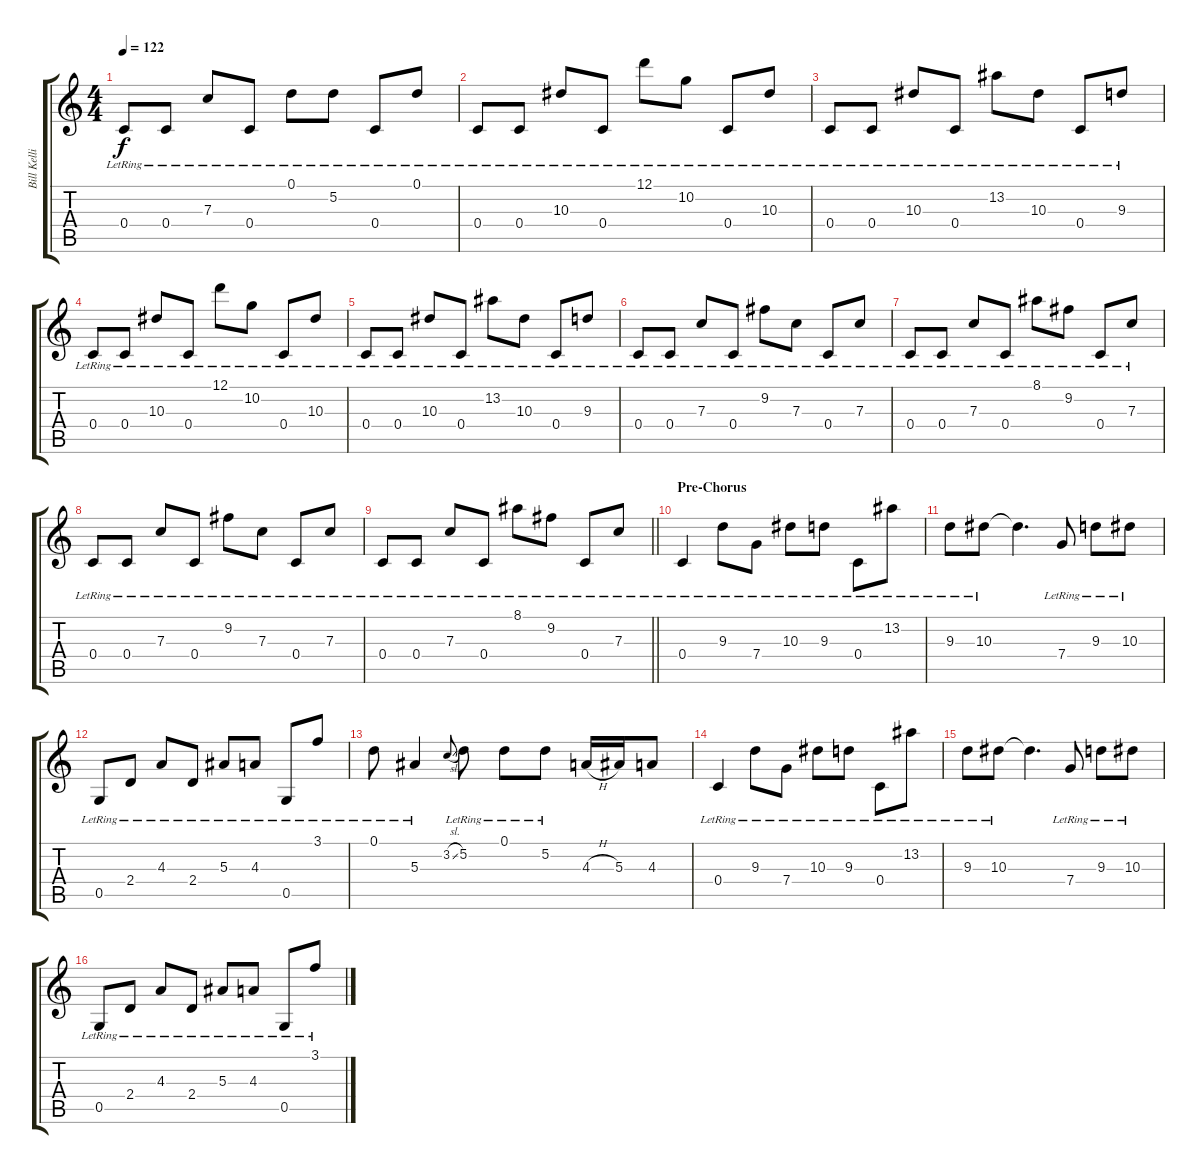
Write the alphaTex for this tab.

\track ("Bill Kelliher" "Bill Kelli") {instrument overdrivenguitar}
\staff {score tabs}
\tuning (D4 A3 F3 C3 G2 D2) {hide}
\ts (4 4)
\tempo 122
\clef g2
\ks c
0.4{lr}.8{dy f} 0.4{lr}.8 7.3{lr}.8 0.4{lr}.8 0.1{lr}.8 5.2{lr}.8 0.4{lr}.8 0.1{lr}.8 |
0.4{lr}.8 0.4{lr}.8 10.3{lr}.8 0.4{lr}.8 12.1{lr}.8 10.2{lr}.8 0.4{lr}.8 10.3{lr}.8 |
0.4{lr}.8 0.4{lr}.8 10.3{lr}.8 0.4{lr}.8 13.2{lr}.8 10.3{lr}.8 0.4{lr}.8 9.3{lr}.8 |
0.4{lr}.8 0.4{lr}.8 10.3{lr}.8 0.4{lr}.8 12.1{lr}.8 10.2{lr}.8 0.4{lr}.8 10.3{lr}.8 |
0.4{lr}.8 0.4{lr}.8 10.3{lr}.8 0.4{lr}.8 13.2{lr}.8 10.3{lr}.8 0.4{lr}.8 9.3{lr}.8 |
0.4{lr}.8 0.4{lr}.8 7.3{lr}.8 0.4{lr}.8 9.2{lr}.8 7.3{lr}.8 0.4{lr}.8 7.3{lr}.8 |
0.4{lr}.8 0.4{lr}.8 7.3{lr}.8 0.4{lr}.8 8.1{lr}.8 9.2{lr}.8 0.4{lr}.8 7.3{lr}.8 |
0.4{lr}.8 0.4{lr}.8 7.3{lr}.8 0.4{lr}.8 9.2{lr}.8 7.3{lr}.8 0.4{lr}.8 7.3{lr}.8 |
\barLineRight lightlight
0.4{lr}.8 0.4{lr}.8 7.3{lr}.8 0.4{lr}.8 8.1{lr}.8 9.2{lr}.8 0.4{lr}.8 7.3{lr}.8 |
\section ("" "Pre-Chorus")
0.4{lr}.4 9.3{lr}.8 7.4{lr}.8 10.3{lr}.8 9.3{lr}.8 0.4{lr}.8 13.2{lr}.8 |
9.3{lr}.8 10.3{lr}.8 10.3{t}.4{d} 7.4{lr}.8 9.3{lr}.8 10.3{lr}.8 |
0.5{lr}.8 2.4{lr}.8 4.3{lr}.8 2.4{lr}.8 5.3{lr}.8 4.3{lr}.8 0.5{lr}.8 3.1{lr}.8 |
0.1{lr}.8 5.3{lr}.4 3.2{sl}.8{gr onbeat} 5.2{lr}.8 0.1{lr}.8 5.2{lr}.8 4.3{h}.16 5.3.16 4.3.8 |
0.4{lr}.4 9.3{lr}.8 7.4{lr}.8 10.3{lr}.8 9.3{lr}.8 0.4{lr}.8 13.2{lr}.8 |
9.3{lr}.8 10.3{lr}.8 10.3{t}.4{d} 7.4{lr}.8 9.3{lr}.8 10.3{lr}.8 |
0.5{lr}.8 2.4{lr}.8 4.3{lr}.8 2.4{lr}.8 5.3{lr}.8 4.3{lr}.8 0.5{lr}.8 3.1{lr}.8
